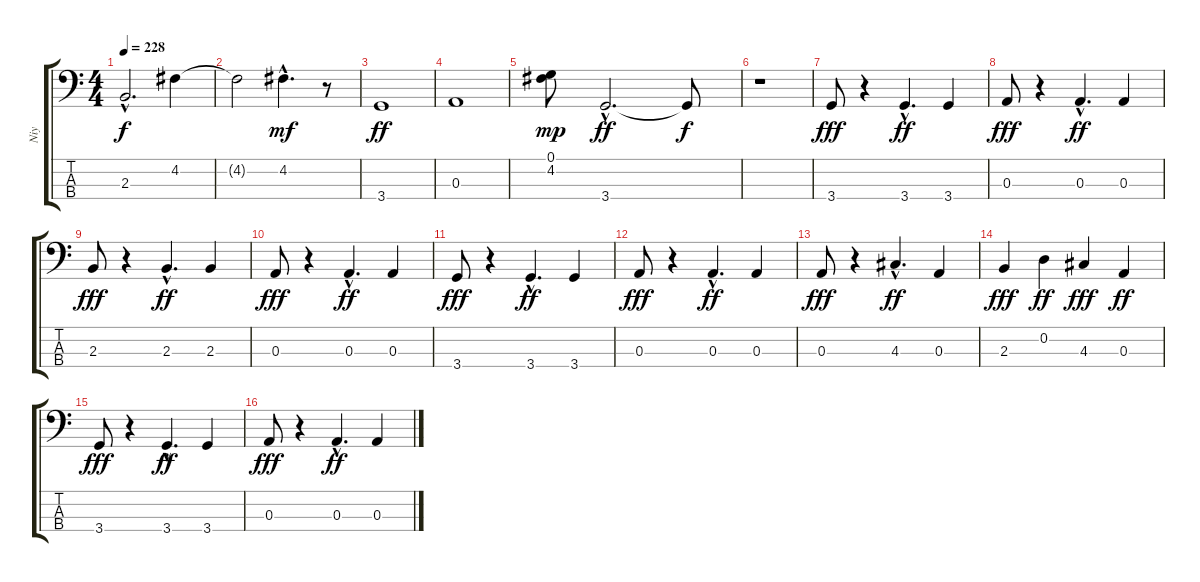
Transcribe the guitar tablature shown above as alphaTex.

\track ("Niy" "Niy") {instrument electricbassfinger}
\staff {score tabs}
\tuning (G2 D2 A1 E1) {hide}
\ts (4 4)
\tempo 228
\clef f4
\ks c
2.3{hac}.2{d dy f} 4.2.4 |
4.2{t}.2 4.2{hac}.4{d dy mf} r.8 |
3.4.1{dy ff} |
0.3.1 |
(0.1 4.2).8{dy mp} 3.4{hac}.2{d dy ff} 3.4{t}.8{dy f} |
r.1 |
3.4.8{dy fff} r.4 3.4{hac}.4{d dy ff} 3.4.4 |
0.3.8{dy fff} r.4 0.3{hac}.4{d dy ff} 0.3.4 |
2.3.8{dy fff} r.4 2.3{hac}.4{d dy ff} 2.3.4 |
0.3.8{dy fff} r.4 0.3{hac}.4{d dy ff} 0.3.4 |
3.4.8{dy fff} r.4 3.4{hac}.4{d dy ff} 3.4.4 |
0.3.8{dy fff} r.4 0.3{hac}.4{d dy ff} 0.3.4 |
0.3.8{dy fff} r.4 4.3{hac}.4{d dy ff} 0.3.4 |
2.3.4{dy fff} 0.2.4{dy ff} 4.3.4{dy fff} 0.3.4{dy ff} |
3.4.8{dy fff} r.4 3.4{hac}.4{d dy ff} 3.4.4 |
0.3.8{dy fff} r.4 0.3{hac}.4{d dy ff} 0.3.4
